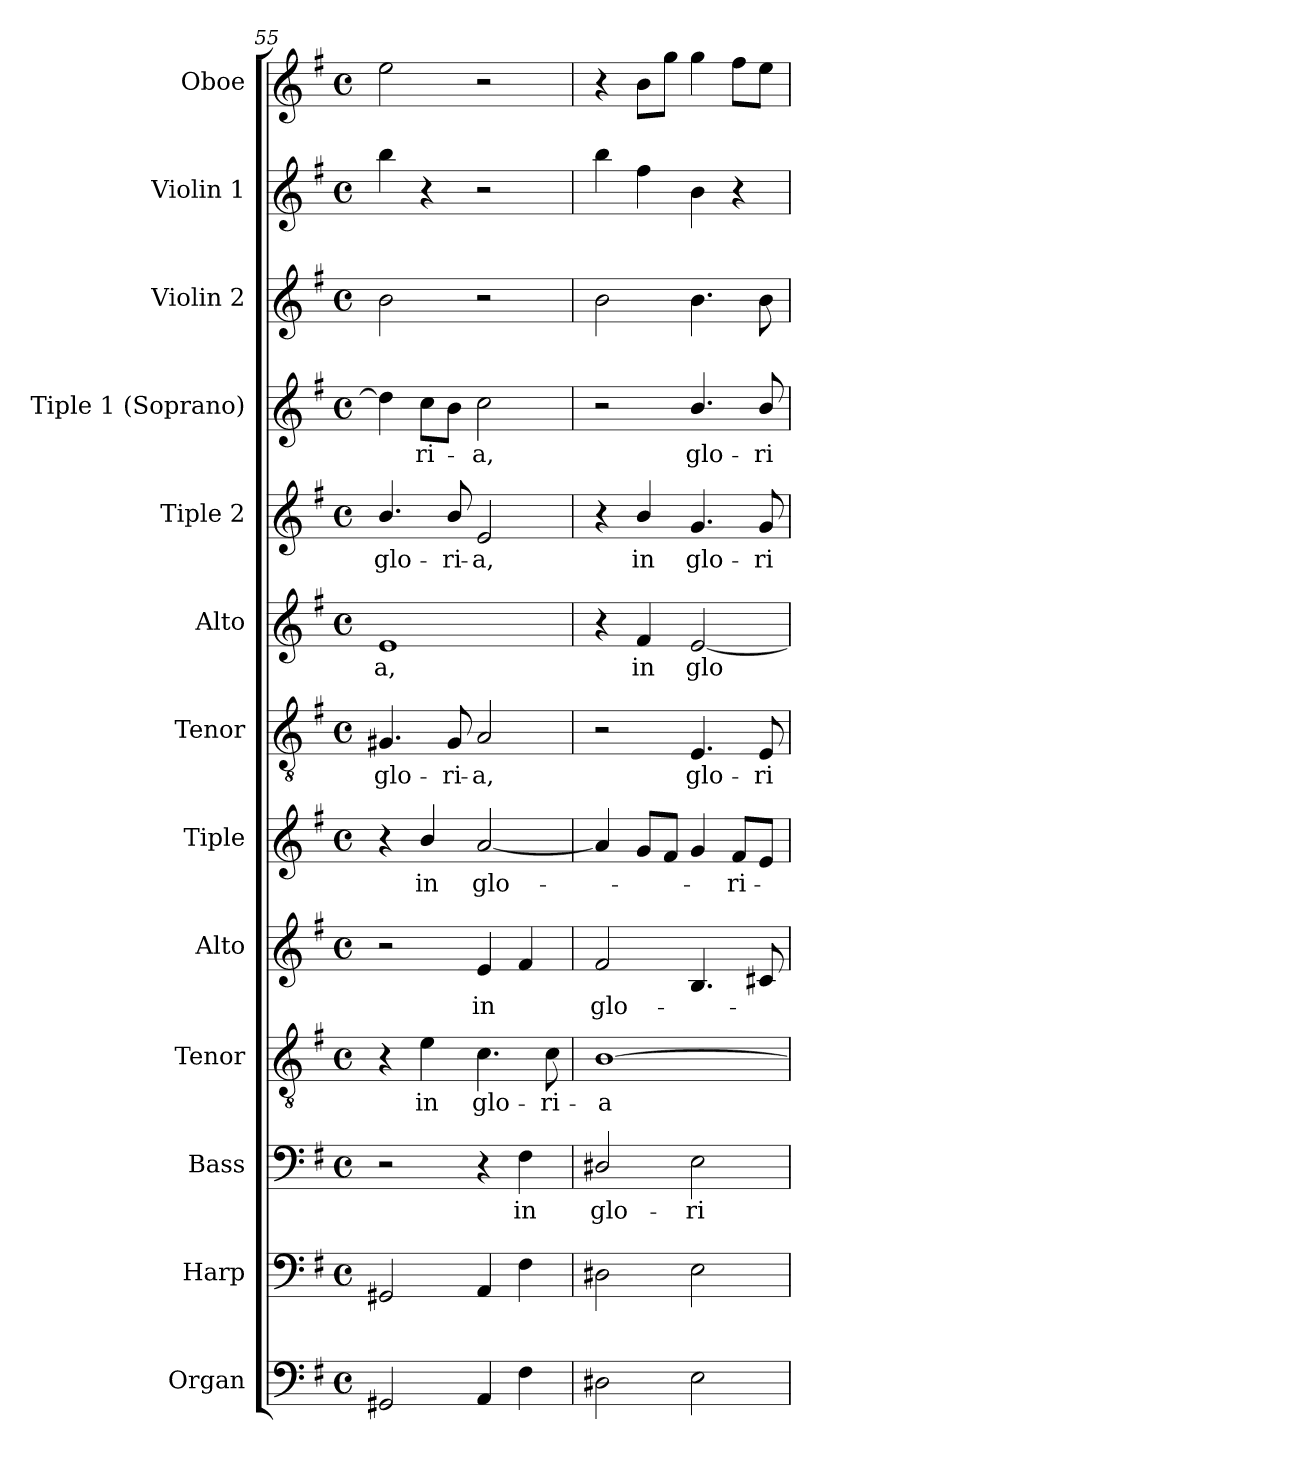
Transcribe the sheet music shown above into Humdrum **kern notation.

**kern	**kern	**kern	**text	**kern	**text	**kern	**text	**kern	**text	**kern	**text	**kern	**text	**kern	**text	**kern	**text	**kern	**kern	**kern
*part13	*part12	*part11	*part11	*part10	*part10	*part9	*part9	*part8	*part8	*part7	*part7	*part6	*part6	*part5	*part5	*part4	*part4	*part3	*part2	*part1
*staff13	*staff12	*staff11	*staff11	*staff10	*staff10	*staff9	*staff9	*staff8	*staff8	*staff7	*staff7	*staff6	*staff6	*staff5	*staff5	*staff4	*staff4	*staff3	*staff2	*staff1
*I"Organ	*I"Harp	*I"Bass	*	*I"Tenor	*	*I"Alto	*	*I"Tiple	*	*I"Tenor	*	*I"Alto	*	*I"Tiple 2	*	*I"Tiple 1 (Soprano)	*	*I"Violin 2	*I"Violin 1	*I"Oboe
*I'Org.	*I'Hp.	*I'B.	*	*I'T.	*	*I'A.	*	*	*	*I'T.	*	*I'A.	*	*	*	*I'S1.	*	*I'Vln. 2	*I'Vln. 1	*I'Ob.
*clefF4	*clefF4	*clefF4	*	*clefGv2	*	*clefG2	*	*clefG2	*	*clefGv2	*	*clefG2	*	*clefG2	*	*clefG2	*	*clefG2	*clefG2	*clefG2
*	*	*	*	*ITrd7c12	*	*	*	*	*	*ITrd7c12	*	*	*	*	*	*	*	*	*	*
*k[f#]	*k[f#]	*k[f#]	*	*k[f#]	*	*k[f#]	*	*k[f#]	*	*k[f#]	*	*k[f#]	*	*k[f#]	*	*k[f#]	*	*k[f#]	*k[f#]	*k[f#]
*G:	*G:	*G:	*	*G:	*	*G:	*	*G:	*	*G:	*	*G:	*	*G:	*	*G:	*	*G:	*G:	*G:
*M4/4	*M4/4	*M4/4	*	*M4/4	*	*M4/4	*	*M4/4	*	*M4/4	*	*M4/4	*	*M4/4	*	*M4/4	*	*M4/4	*M4/4	*M4/4
*met(c)	*met(c)	*met(c)	*	*met(c)	*	*met(c)	*	*met(c)	*	*met(c)	*	*met(c)	*	*met(c)	*	*met(c)	*	*met(c)	*met(c)	*met(c)
=55	=55	=55	=55	=55	=55	=55	=55	=55	=55	=55	=55	=55	=55	=55	=55	=55	=55	=55	=55	=55
!	!	!	!	!	!	!	!	!	!	!	!LO:LY:b:color=#000000	!	!	!	!	!	!	!	!	!
!	!	!	!	!	!	!	!	!	!	!	!	!	!LO:LY:b:color=#000000	!	!	!	!	!	!	!
!	!	!	!	!	!	!	!	!	!	!	!	!	!	!	!LO:LY:b:color=#000000	!	!	!	!	!
2GG#Xi/	2GG#Xi/	2r	.	4r	.	2r	.	4r	.	4.GG#Xi/	glo-	1ei	-a,	4.bi/	glo-	4ddi\]	.	2bi\	4bbi\	2eei\
!	!	!	!	!	!LO:LY:b:color=#000000	!	!	!	!	!	!	!	!	!	!	!	!	!	!	!
!	!	!	!	!	!	!	!	!	!LO:LY:b:color=#000000	!	!	!	!	!	!	!	!	!	!	!
!	!	!	!	!	!	!	!	!	!	!	!	!	!	!	!	!	!LO:LY:b:color=#000000	!	!	!
.	.	.	.	4Ei\	in	.	.	4bi/	in	.	.	.	.	.	.	8cci\L	-ri-	.	4r	.
!	!	!	!	!	!	!	!	!	!	!	!LO:LY:b:color=#000000	!	!	!	!	!	!	!	!	!
!	!	!	!	!	!	!	!	!	!	!	!	!	!	!	!LO:LY:b:color=#000000	!	!	!	!	!
.	.	.	.	.	.	.	.	.	.	8GG#i/	-ri-	.	.	8bi/	-ri-	8bi\J	.	.	.	.
!	!	!	!	!	!LO:LY:b:color=#000000	!	!	!	!	!	!	!	!	!	!	!	!	!	!	!
!	!	!	!	!	!	!	!LO:LY:b:color=#000000	!	!	!	!	!	!	!	!	!	!	!	!	!
!	!	!	!	!	!	!	!	!	!LO:LY:b:color=#000000	!	!	!	!	!	!	!	!	!	!	!
!	!	!	!	!	!	!	!	!	!	!	!LO:LY:b:color=#000000	!	!	!	!	!	!	!	!	!
!	!	!	!	!	!	!	!	!	!	!	!	!	!	!	!LO:LY:b:color=#000000	!	!	!	!	!
!	!	!	!	!	!	!	!	!	!	!	!	!	!	!	!	!	!LO:LY:b:color=#000000	!	!	!
4AAi/	4AAi/	4r	.	4.Ci\	glo-	4ei/	in	[2ai/	glo-	2AAi/	-a,	.	.	2ei/	-a,	2cci\	-a,	2r	2r	2r
!	!	!	!LO:LY:b:color=#000000	!	!	!	!	!	!	!	!	!	!	!	!	!	!	!	!	!
4F#i\	4F#i\	4F#i\	in	.	.	4f#i/	.	.	.	.	.	.	.	.	.	.	.	.	.	.
!	!	!	!	!	!LO:LY:b:color=#000000	!	!	!	!	!	!	!	!	!	!	!	!	!	!	!
.	.	.	.	8Ci\	-ri-	.	.	.	.	.	.	.	.	.	.	.	.	.	.	.
=56	=56	=56	=56	=56	=56	=56	=56	=56	=56	=56	=56	=56	=56	=56	=56	=56	=56	=56	=56	=56
!	!	!	!LO:LY:b:color=#000000	!	!	!	!	!	!	!	!	!	!	!	!	!	!	!	!	!
!	!	!	!	!	!LO:LY:b:color=#000000	!	!	!	!	!	!	!	!	!	!	!	!	!	!	!
!	!	!	!	!	!	!	!LO:LY:b:color=#000000	!	!	!	!	!	!	!	!	!	!	!	!	!
2D#Xi\	2D#Xi\	2D#Xi/	glo-	[1BBi	-a	2f#i/	glo-	4ai/]	.	2r	.	4r	.	4r	.	2r	.	2bi\	4bbi\	4r
!	!	!	!	!	!	!	!	!	!	!	!	!	!LO:LY:b:color=#000000	!	!	!	!	!	!	!
!	!	!	!	!	!	!	!	!	!	!	!	!	!	!	!LO:LY:b:color=#000000	!	!	!	!	!
.	.	.	.	.	.	.	.	8gi/L	.	.	.	4f#i/	in	4bi/	in	.	.	.	4ff#i\	8bi\L
.	.	.	.	.	.	.	.	8f#i/J	.	.	.	.	.	.	.	.	.	.	.	8ggi\J
!	!	!	!LO:LY:b:color=#000000	!	!	!	!	!	!	!	!	!	!	!	!	!	!	!	!	!
!	!	!	!	!	!	!	!	!	!	!	!LO:LY:b:color=#000000	!	!	!	!	!	!	!	!	!
!	!	!	!	!	!	!	!	!	!	!	!	!	!LO:LY:b:color=#000000	!	!	!	!	!	!	!
!	!	!	!	!	!	!	!	!	!	!	!	!	!	!	!LO:LY:b:color=#000000	!	!	!	!	!
!	!	!	!	!	!	!	!	!	!	!	!	!	!	!	!	!	!LO:LY:b:color=#000000	!	!	!
2Ei\	2Ei\	2Ei\	-ri-	.	.	4.Bi/	.	4gi/	.	4.EEi/	glo-	[2ei/	glo-	4.gi/	glo-	4.bi/	glo-	4.bi\	4bi\	4ggi\
!	!	!	!	!	!	!	!	!	!LO:LY:b:color=#000000	!	!	!	!	!	!	!	!	!	!	!
.	.	.	.	.	.	.	.	8f#i/L	-ri-	.	.	.	.	.	.	.	.	.	4r	8ff#i\L
!	!	!	!	!	!	!	!	!	!	!	!LO:LY:b:color=#000000	!	!	!	!	!	!	!	!	!
!	!	!	!	!	!	!	!	!	!	!	!	!	!	!	!LO:LY:b:color=#000000	!	!	!	!	!
!	!	!	!	!	!	!	!	!	!	!	!	!	!	!	!	!	!LO:LY:b:color=#000000	!	!	!
.	.	.	.	.	.	8c#Xi/	.	8ei/J	.	8EEi/	-ri-	.	.	8gi/	-ri-	8bi/	-ri-	8bi\	.	8eei\J
=	=	=	=	=	=	=	=	=	=	=	=	=	=	=	=	=	=	=	=	=
*-	*-	*-	*-	*-	*-	*-	*-	*-	*-	*-	*-	*-	*-	*-	*-	*-	*-	*-	*-	*-
